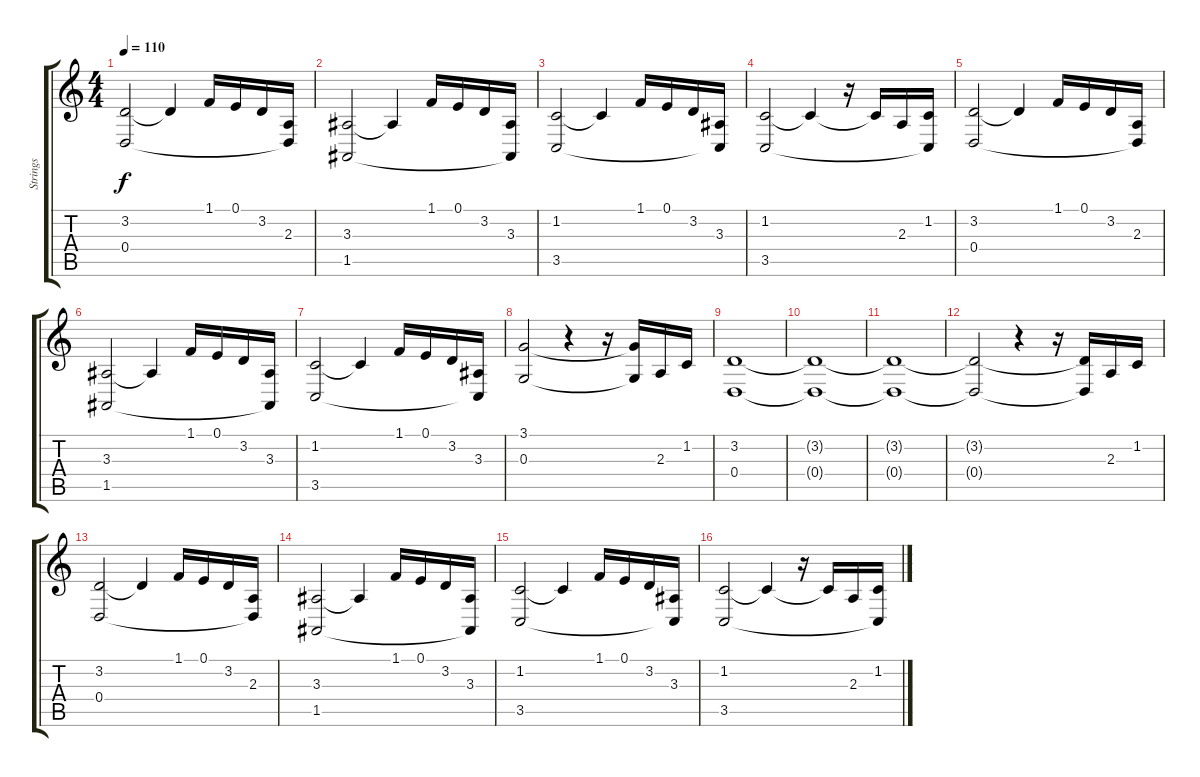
\track ("Strings" "Strings") {instrument stringensemble1}
\staff {score tabs}
\tuning (E4 B3 G3 D3 A2 E2) {hide}
\ts (4 4)
\tempo 110
\clef g2
\ks c
(3.2 0.4).2{dy f} 3.2{t}.4 1.1.16 0.1.16 3.2.16 (2.3 0.4{t}).16 |
(3.3 1.5).2 3.3{t}.4 1.1.16 0.1.16 3.2.16 (3.3 1.5{t}).16 |
(1.2 3.5).2 1.2{t}.4 1.1.16 0.1.16 3.2.16 (3.3 3.5{t}).16 |
(1.2 3.5).2 1.2{t}.4 r.16 1.2{t}.16 2.3.16 (1.2 3.5{t}).16 |
(3.2 0.4).2 3.2{t}.4 1.1.16 0.1.16 3.2.16 (2.3 0.4{t}).16 |
(3.3 1.5).2 3.3{t}.4 1.1.16 0.1.16 3.2.16 (3.3 1.5{t}).16 |
(1.2 3.5).2 1.2{t}.4 1.1.16 0.1.16 3.2.16 (3.3 3.5{t}).16 |
(3.1 0.3).2 r.4 r.16 (3.1{t} 0.3{t}).16 2.3.16 1.2.16 |
(3.2 0.4).1 |
(3.2{t} 0.4{t}).1 |
(3.2{t} 0.4{t}).1 |
(3.2{t} 0.4{t}).2 r.4 r.16 (3.2{t} 0.4{t}).16 2.3.16 1.2.16 |
(3.2 0.4).2 3.2{t}.4 1.1.16 0.1.16 3.2.16 (2.3 0.4{t}).16 |
(3.3 1.5).2 3.3{t}.4 1.1.16 0.1.16 3.2.16 (3.3 1.5{t}).16 |
(1.2 3.5).2 1.2{t}.4 1.1.16 0.1.16 3.2.16 (3.3 3.5{t}).16 |
(1.2 3.5).2 1.2{t}.4 r.16 1.2{t}.16 2.3.16 (1.2 3.5{t}).16
